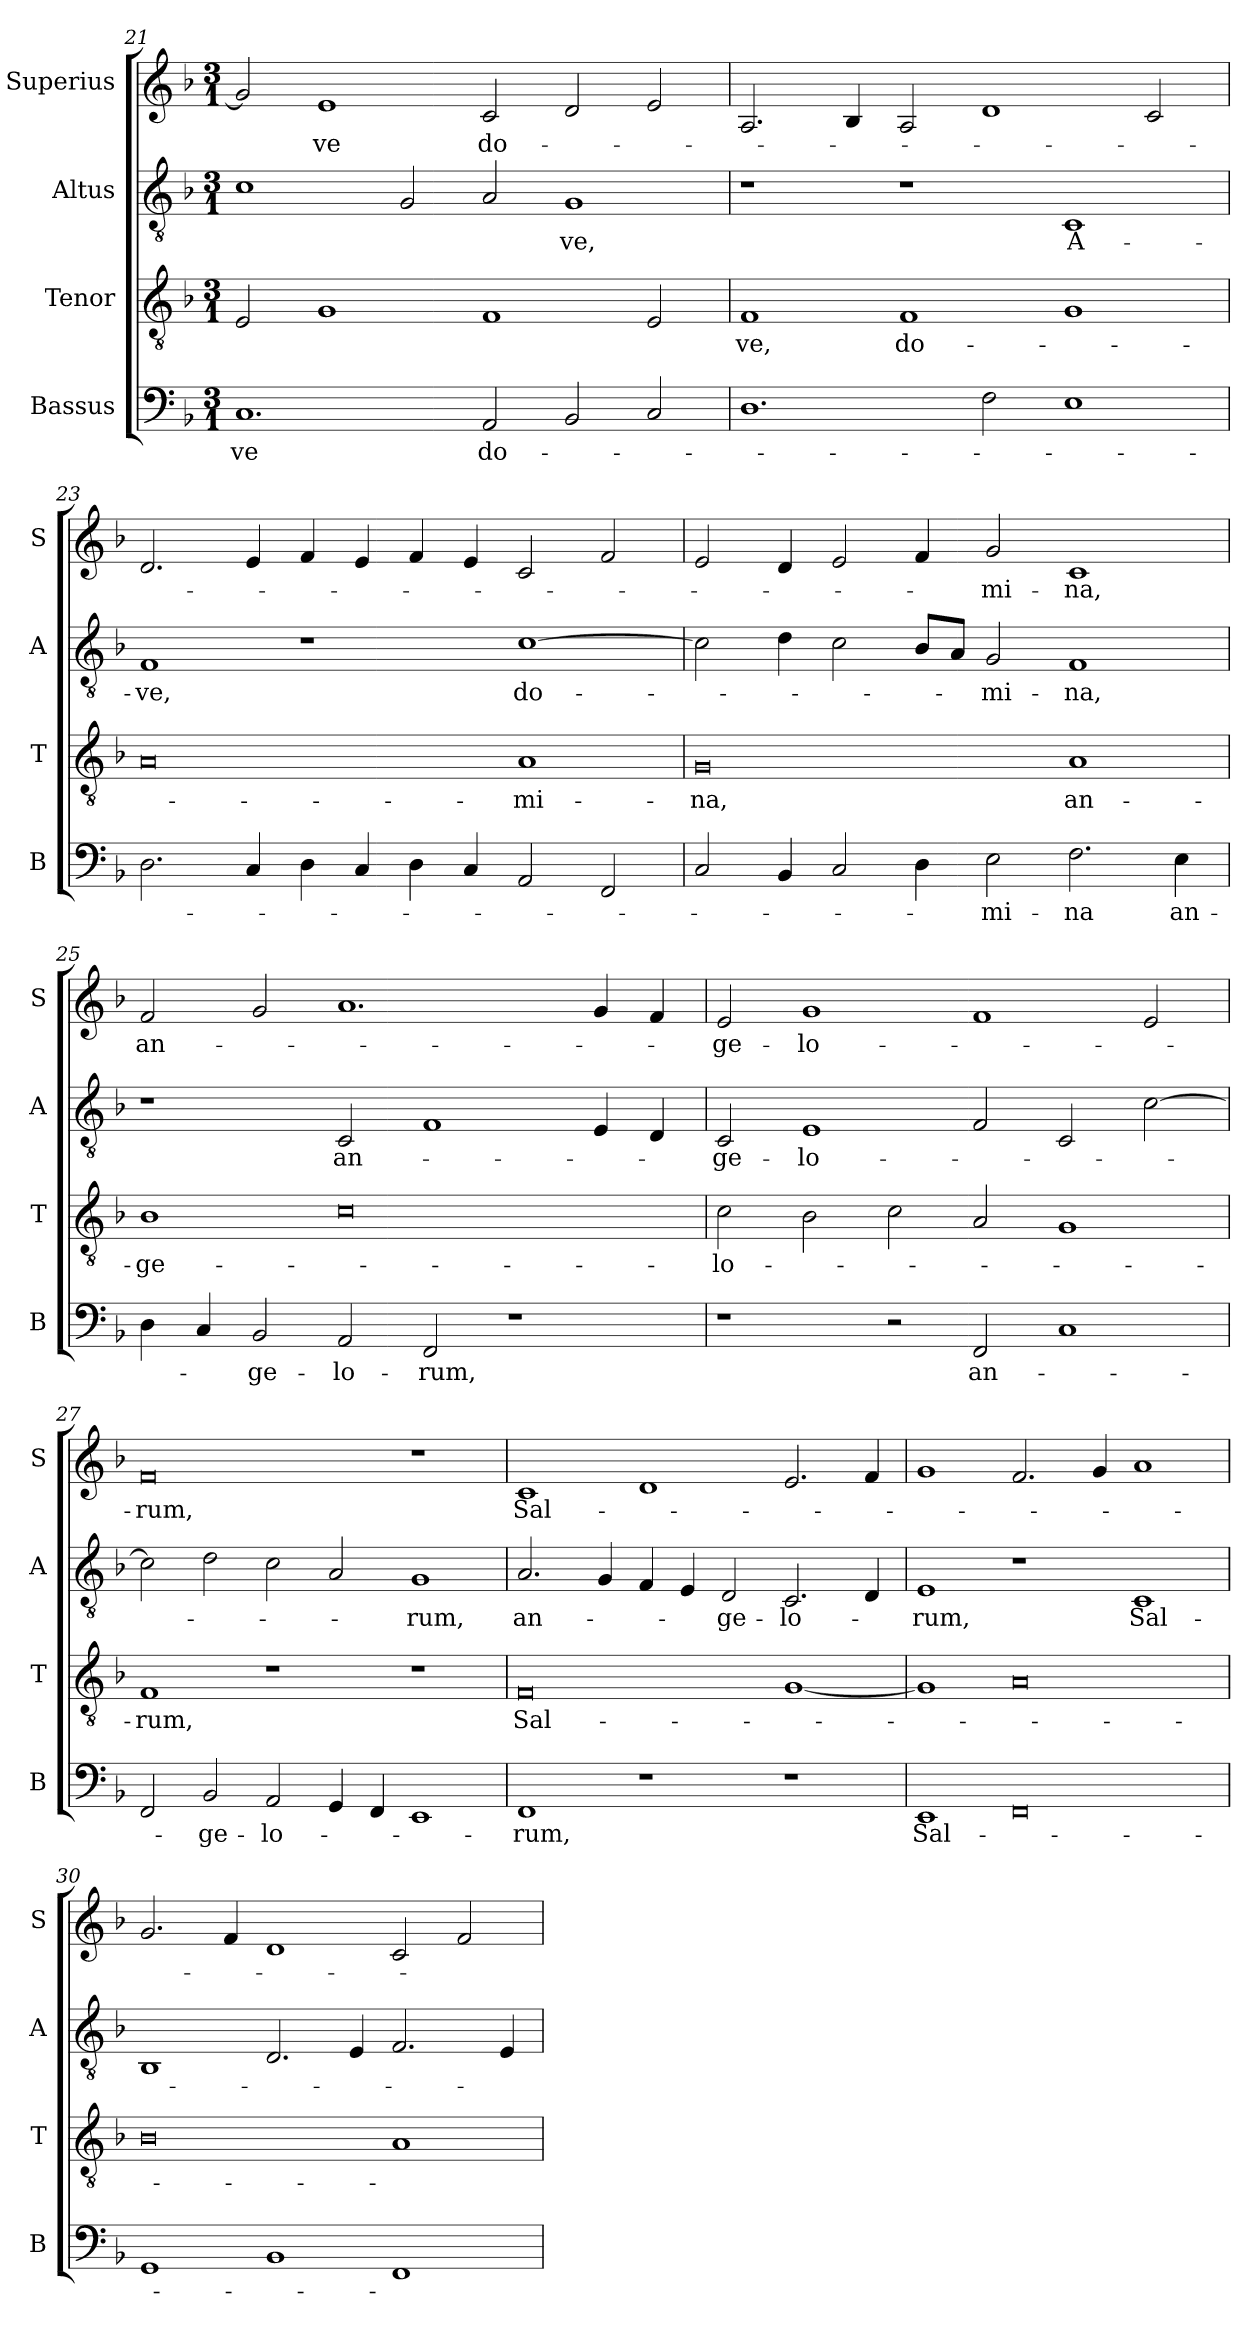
**kern	**text	**kern	**text	**kern	**text	**kern	**text
*part4	*part4	*part3	*part3	*part2	*part2	*part1	*part1
*staff4	*staff4	*staff3	*staff3	*staff2	*staff2	*staff1	*staff1
*I"Bassus	*	*I"Tenor	*	*I"Altus	*	*I"Superius	*
*I'B	*	*I'T	*	*I'A	*	*I'S	*
*clefF4	*	*clefGv2	*	*clefGv2	*	*clefG2	*
*k[b-]	*	*k[b-]	*	*k[b-]	*	*k[b-]	*
*M3/1	*	*M3/1	*	*M3/1	*	*M3/1	*
=21	=21	=21	=21	=21	=21	=21	=21
1.C	-ve	2E/	.	1c	.	2g/]	.
.	.	1G	.	.	.	1e	-ve
.	.	.	.	2G/	.	.	.
2AA/	do-	1F	.	2A/	.	2c/	do-
2BB-/	.	.	.	1G	-ve,	2d/	.
2C/	.	2E/	.	.	.	2e/	.
=22	=22	=22	=22	=22	=22	=22	=22
1.D	.	1F	-ve,	1r	.	2.A/	.
.	.	.	.	.	.	4B-/	.
.	.	1F	do-	1r	.	2A/	.
2F\	.	.	.	.	.	1d	.
1E	.	1G	.	1C	A-	.	.
.	.	.	.	.	.	2c/	.
=23	=23	=23	=23	=23	=23	=23	=23
2.D\	.	0A	.	1F	-ve,	2.d/	.
4C/	.	.	.	.	.	4e/	.
4D\	.	.	.	1r	.	4f/	.
4C/	.	.	.	.	.	4e/	.
4D\	.	.	.	.	.	4f/	.
4C/	.	.	.	.	.	4e/	.
2AA/	.	1A	-mi-	[1c	do-	2c/	.
2FF/	.	.	.	.	.	2f/	.
=24	=24	=24	=24	=24	=24	=24	=24
2C/	.	0G	-na,	2c\]	.	2e/	.
4BB-/	.	.	.	4d\	.	4d/	.
2C/	.	.	.	2c\	.	2e/	.
4D\	.	.	.	8B-/L	.	4f/	.
.	.	.	.	8A/J	.	.	.
2E\	-mi-	.	.	2G/	-mi-	2g/	-mi-
2.F\	-na	1A	an-	1F	-na,	1c	-na,
4E\	an-	.	.	.	.	.	.
=25	=25	=25	=25	=25	=25	=25	=25
4D\	.	1B-	-ge-	1r	.	2f/	an-
4C/	.	.	.	.	.	.	.
2BB-/	-ge-	.	.	.	.	2g/	.
2AA/	-lo-	0c	.	2C/	an-	1.a	.
2FF/	-rum,	.	.	1F	.	.	.
1r	.	.	.	.	.	.	.
.	.	.	.	4E/	.	4g/	.
.	.	.	.	4D/	.	4f/	.
=26	=26	=26	=26	=26	=26	=26	=26
1r	.	2c\	-lo-	2C/	-ge-	2e/	-ge-
.	.	2B-\	.	1E	-lo-	1g	-lo-
2r	.	2c\	.	.	.	.	.
2FF/	an-	2A/	.	2F/	.	1f	.
1C	.	1G	.	2C/	.	.	.
.	.	.	.	[2c\	.	2e/	.
=27	=27	=27	=27	=27	=27	=27	=27
2FF/	.	1F	-rum,	2c\]	.	0f	-rum,
2BB-/	-ge-	.	.	2d\	.	.	.
2AA/	-lo-	1r	.	2c\	.	.	.
4GG/	.	.	.	2A/	.	.	.
4FF/	.	.	.	.	.	.	.
1EE	.	1r	.	1G	-rum,	1r	.
=28	=28	=28	=28	=28	=28	=28	=28
1FF	-rum,	0F	Sal-	2.A/	an-	1c	Sal-
.	.	.	.	4G/	.	.	.
1r	.	.	.	4F/	.	1d	.
.	.	.	.	4E/	.	.	.
.	.	.	.	2D/	-ge-	.	.
1r	.	[1G	.	2.C/	-lo-	2.e/	.
.	.	.	.	4D/	.	4f/	.
=29	=29	=29	=29	=29	=29	=29	=29
1EE	Sal-	1G]	.	1E	-rum,	1g	.
0FF	.	0A	.	1r	.	2.f/	.
.	.	.	.	.	.	4g/	.
.	.	.	.	1C	Sal-	1a	.
=30	=30	=30	=30	=30	=30	=30	=30
1GG	.	0B-	.	1BB-	.	2.g/	.
.	.	.	.	.	.	4f/	.
1BB-	.	.	.	2.D/	.	1d	.
.	.	.	.	4E/	.	.	.
1FF	.	1A	.	2.F/	.	2c/	.
.	.	.	.	.	.	2f/	.
.	.	.	.	4E/	.	.	.
=	=	=	=	=	=	=	=
*-	*-	*-	*-	*-	*-	*-	*-
